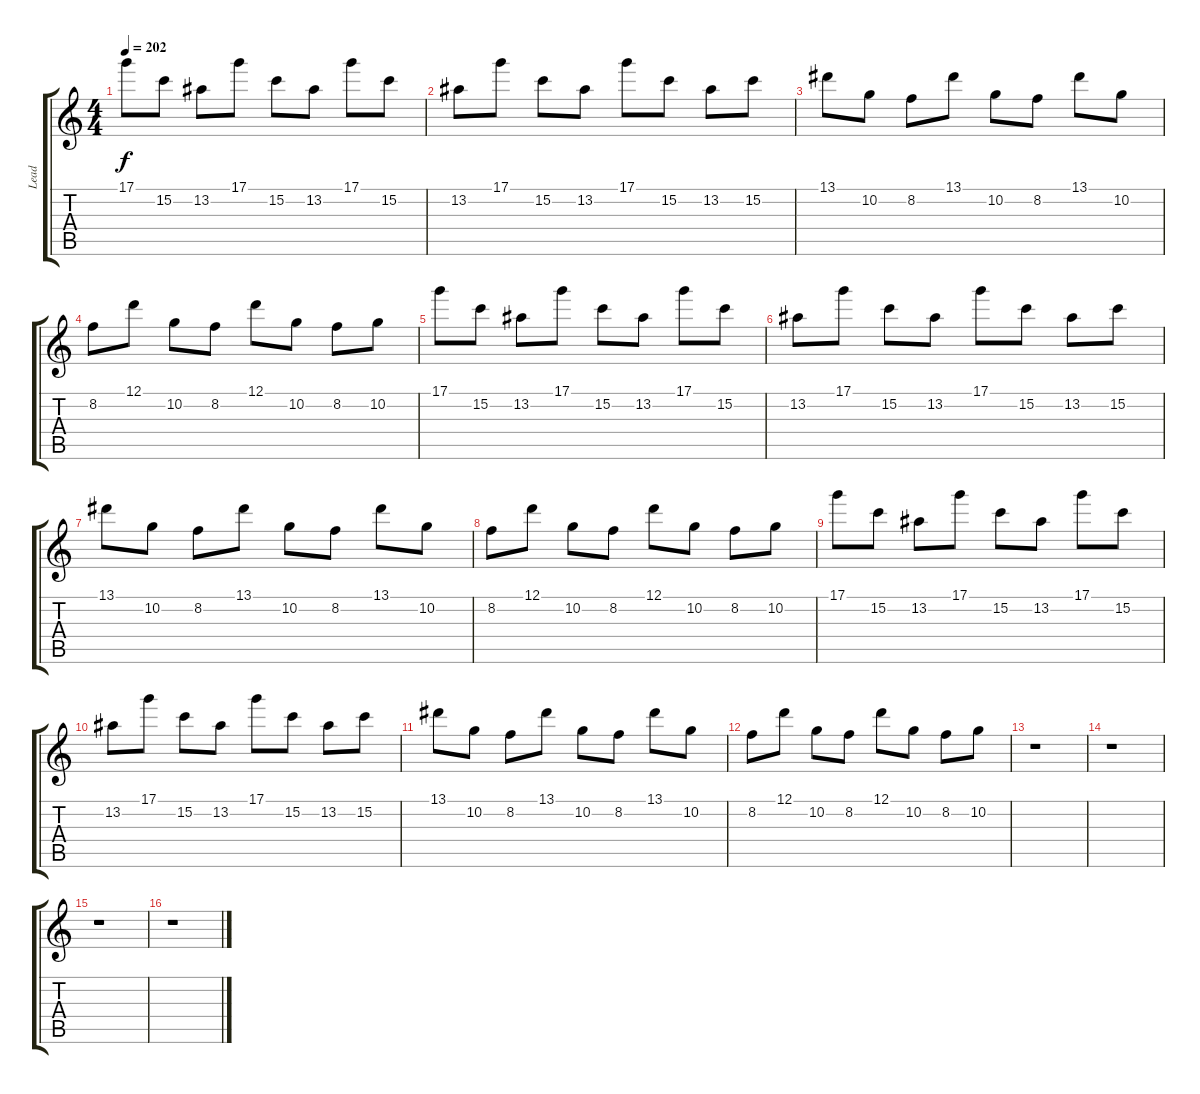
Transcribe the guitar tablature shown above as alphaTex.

\track ("Lead" "Lead") {instrument distortionguitar}
\staff {score tabs}
\tuning (D4 A3 F3 C3 G2 C2) {hide}
\ts (4 4)
\tempo 202
\clef g2
\ks c
17.1.8{dy f} 15.2.8 13.2.8 17.1.8 15.2.8 13.2.8 17.1.8 15.2.8 |
13.2.8 17.1.8 15.2.8 13.2.8 17.1.8 15.2.8 13.2.8 15.2.8 |
13.1.8 10.2.8 8.2.8 13.1.8 10.2.8 8.2.8 13.1.8 10.2.8 |
8.2.8 12.1.8 10.2.8 8.2.8 12.1.8 10.2.8 8.2.8 10.2.8 |
17.1.8 15.2.8 13.2.8 17.1.8 15.2.8 13.2.8 17.1.8 15.2.8 |
13.2.8 17.1.8 15.2.8 13.2.8 17.1.8 15.2.8 13.2.8 15.2.8 |
13.1.8 10.2.8 8.2.8 13.1.8 10.2.8 8.2.8 13.1.8 10.2.8 |
8.2.8 12.1.8 10.2.8 8.2.8 12.1.8 10.2.8 8.2.8 10.2.8 |
17.1.8 15.2.8 13.2.8 17.1.8 15.2.8 13.2.8 17.1.8 15.2.8 |
13.2.8 17.1.8 15.2.8 13.2.8 17.1.8 15.2.8 13.2.8 15.2.8 |
13.1.8 10.2.8 8.2.8 13.1.8 10.2.8 8.2.8 13.1.8 10.2.8 |
8.2.8 12.1.8 10.2.8 8.2.8 12.1.8 10.2.8 8.2.8 10.2.8 |
r.1 |
r.1 |
r.1 |
r.1
